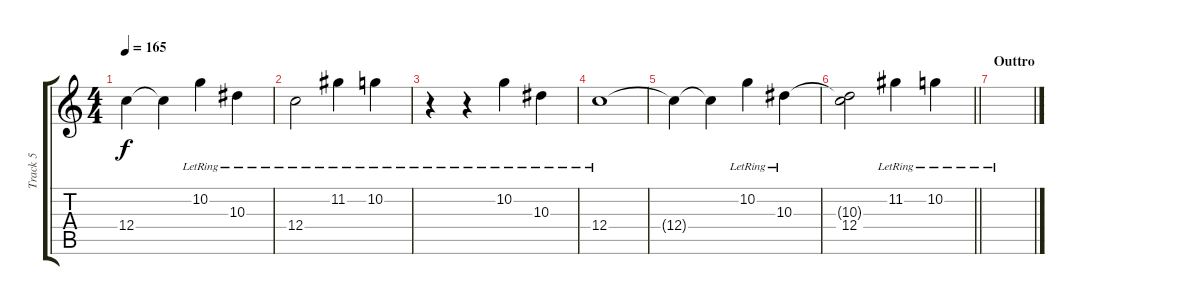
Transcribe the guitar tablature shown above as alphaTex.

\track ("Track 5" "Track 5") {instrument distortionguitar}
\staff {score tabs}
\tuning (D4 A3 F3 C3 G2 D2) {hide}
\ts (4 4)
\tempo 165
\clef g2
\ks c
12.4{t}.4{dy f} 12.4{t}.4 10.2{lr}.4 10.3{lr}.4 |
12.4{lr}.2 11.2{lr}.4 10.2{lr}.4 |
r.4 r.4 10.2{lr}.4 10.3{lr}.4 |
12.4{lr}.1 |
12.4{t}.4 12.4{t}.4 10.2{lr}.4 10.3{lr}.4 |
\barLineRight lightlight
(10.3{t} 12.4).2 11.2{lr}.4 10.2{lr}.4 |
\section ("" "Outtro")
